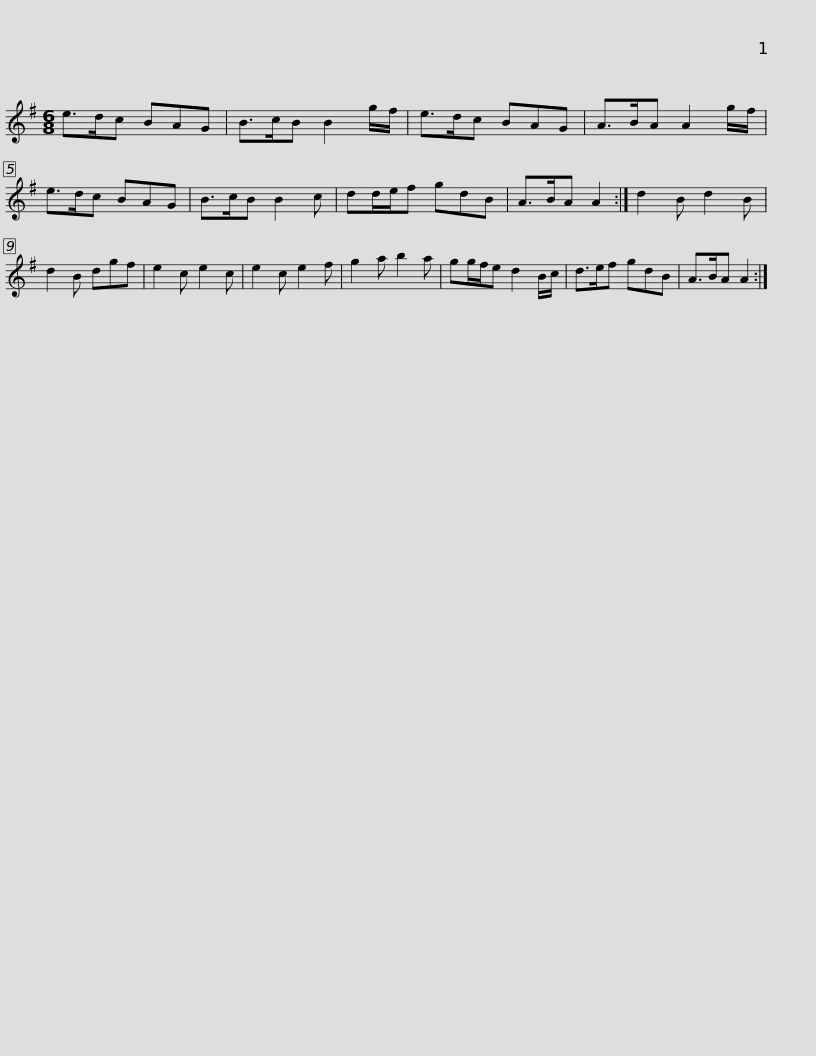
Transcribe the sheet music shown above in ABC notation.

X:1
L:1/8
M:6/8
I:linebreak $
K:G
V:1 treble
V:1
 e>dc BAG | B>cB B2 g/f/ | e>dc BAG | A>BA A2 g/f/ | e>dc BAG | %5
 B>cB B2 c | dd/e/f gdB |$ A>BA A2 :| d2 B d2 B | d2 B dgf | %10
 e2 c e2 c | e2 c e2 f | g2 a b2 a | gg/f/e d2 B/c/ | d>ef gdB |$ %15
 A>BA A2 :| %16
